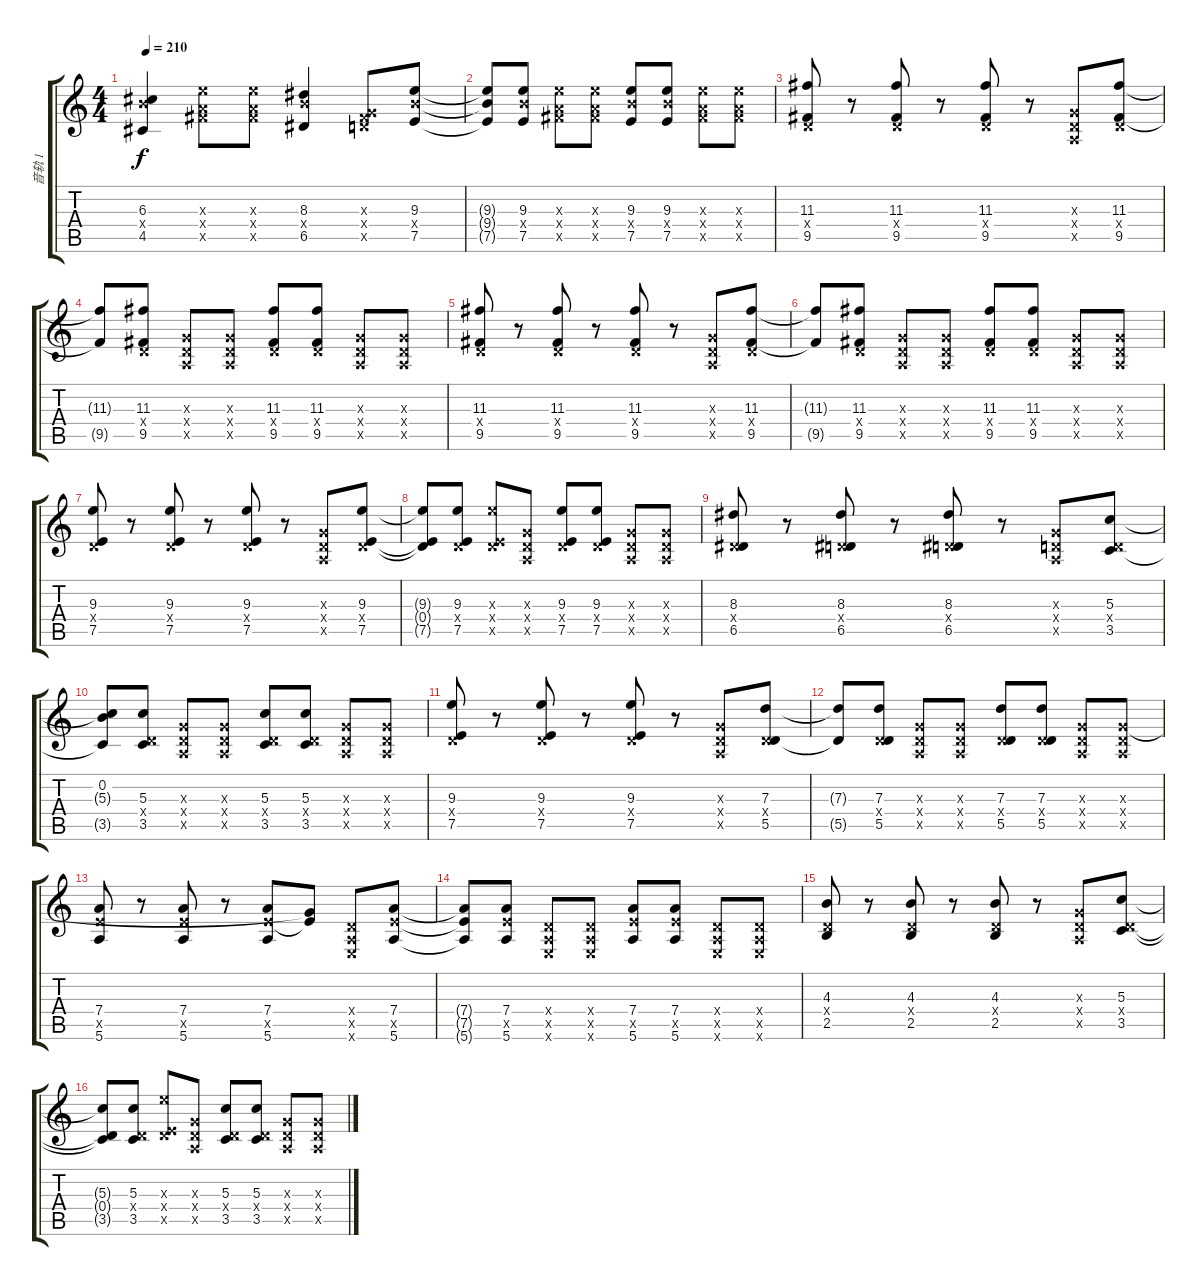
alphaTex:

\track ("音轨 1" "音轨 1") {instrument overdrivenguitar}
\staff {score tabs}
\tuning (E4 B3 G3 D3 A2 E2) {hide}
\ts (4 4)
\tempo 210
\clef g2
\ks c
(6.3 9.4{x} 4.5).4{dy f} (9.3{x} 7.4{x} 9.5{x}).8 (9.3{x} 7.4{x} 9.5{x}).8 (8.3 9.4{x} 6.5).4 (0.3{x} 0.4{x} 9.5{x}).8 (9.3 9.4{x} 7.5).8 |
(9.3{t} 9.4{t} 7.5{t}).8 (9.3 9.4{x} 7.5).8 (9.3{x} 7.4{x} 9.5{x}).8 (9.3{x} 7.4{x} 9.5{x}).8 (9.3 9.4{x} 7.5).8 (9.3 9.4{x} 7.5).8 (9.3{x} 7.4{x} 9.5{x}).8 (9.3{x} 7.4{x} 9.5{x}).8 |
(11.3 0.4{x} 9.5).8 r.8 (11.3 0.4{x} 9.5).8 r.8 (11.3 0.4{x} 9.5).8 r.8 (0.3{x} 0.4{x} 0.5{x}).8 (11.3 0.4{x} 9.5).8 |
(11.3{t} 9.5{t}).8 (11.3 0.4{x} 9.5).8 (0.3{x} 0.4{x} 0.5{x}).8 (0.3{x} 0.4{x} 0.5{x}).8 (11.3 0.4{x} 9.5).8 (11.3 0.4{x} 9.5).8 (0.3{x} 0.4{x} 0.5{x}).8 (0.3{x} 0.4{x} 0.5{x}).8 |
(11.3 0.4{x} 9.5).8 r.8 (11.3 0.4{x} 9.5).8 r.8 (11.3 0.4{x} 9.5).8 r.8 (0.3{x} 0.4{x} 0.5{x}).8 (11.3 0.4{x} 9.5).8 |
(11.3{t} 9.5{t}).8 (11.3 0.4{x} 9.5).8 (0.3{x} 0.4{x} 0.5{x}).8 (0.3{x} 0.4{x} 0.5{x}).8 (11.3 0.4{x} 9.5).8 (11.3 0.4{x} 9.5).8 (0.3{x} 0.4{x} 0.5{x}).8 (0.3{x} 0.4{x} 0.5{x}).8 |
(9.3 0.4{x} 7.5).8 r.8 (9.3 0.4{x} 7.5).8 r.8 (9.3 0.4{x} 7.5).8 r.8 (0.3{x} 0.4{x} 0.5{x}).8 (9.3 0.4{x} 7.5).8 |
(9.3{t} 0.4{t} 7.5{t}).8 (9.3 0.4{x} 7.5).8 (9.3{x} 0.4{x} 7.5{x}).8 (0.3{x} 0.4{x} 0.5{x}).8 (9.3 0.4{x} 7.5).8 (9.3 0.4{x} 7.5).8 (0.3{x} 0.4{x} 0.5{x}).8 (0.3{x} 0.4{x} 0.5{x}).8 |
(8.3 0.4{x} 6.5).8 r.8 (8.3 0.4{x} 6.5).8 r.8 (8.3 0.4{x} 6.5).8 r.8 (0.3{x} 0.4{x} 0.5{x}).8 (5.3 0.4{x} 3.5).8 |
(0.2 5.3{t} 3.5{t}).8 (5.3 0.4{x} 3.5).8 (0.3{x} 0.4{x} 0.5{x}).8 (0.3{x} 0.4{x} 0.5{x}).8 (5.3 0.4{x} 3.5).8 (5.3 0.4{x} 3.5).8 (0.3{x} 0.4{x} 0.5{x}).8 (0.3{x} 0.4{x} 0.5{x}).8 |
(9.3 0.4{x} 7.5).8 r.8 (9.3 0.4{x} 7.5).8 r.8 (9.3 0.4{x} 7.5).8 r.8 (0.3{x} 0.4{x} 0.5{x}).8 (7.3 0.4{x} 5.5).8 |
(7.3{t} 5.5{t}).8 (7.3 0.4{x} 5.5).8 (0.3{x} 0.4{x} 0.5{x}).8 (0.3{x} 0.4{x} 0.5{x}).8 (7.3 0.4{x} 5.5).8 (7.3 0.4{x} 5.5).8 (0.3{x} 0.4{x} 0.5{x}).8 (0.3{x} 0.4{x} 0.5{x}).8 |
(7.4 7.5{x} 5.6).8 r.8 (7.4 7.5{x} 5.6).8 r.8 (7.4 7.5{x} 5.6).8 (0.3{t} 7.5{t}).8 (0.4{x} 0.5{x} 0.6{x}).8 (7.4 7.5{x} 5.6).8 |
(7.4{t} 7.5{t} 5.6{t}).8 (7.4 7.5{x} 5.6).8 (0.4{x} 0.5{x} 0.6{x}).8 (0.4{x} 0.5{x} 0.6{x}).8 (7.4 7.5{x} 5.6).8 (7.4 7.5{x} 5.6).8 (0.4{x} 0.5{x} 0.6{x}).8 (0.4{x} 0.5{x} 0.6{x}).8 |
(4.3 0.4{x} 2.5).8 r.8 (4.3 0.4{x} 2.5).8 r.8 (4.3 0.4{x} 2.5).8 r.8 (0.3{x} 0.4{x} 0.5{x}).8 (5.3 0.4{x} 3.5).8 |
(5.3{t} 0.4{t} 3.5{t}).8 (5.3 0.4{x} 3.5).8 (9.3{x} 0.4{x} 7.5{x}).8 (0.3{x} 0.4{x} 0.5{x}).8 (5.3 0.4{x} 3.5).8 (5.3 0.4{x} 3.5).8 (0.3{x} 0.4{x} 0.5{x}).8 (0.3{x} 0.4{x} 0.5{x}).8
